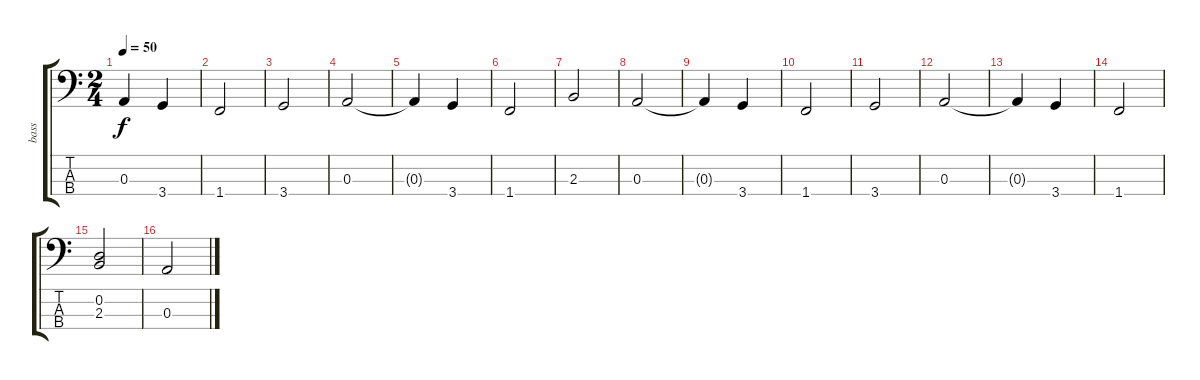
\track ("bass" "bass") {instrument fretlessbass}
\staff {score tabs}
\tuning (G2 D2 A1 E1) {hide}
\ts (2 4)
\tempo 50
\clef f4
\ks c
0.3.4{dy f} 3.4.4 |
1.4.2 |
3.4.2 |
0.3.2 |
0.3{t}.4 3.4.4 |
1.4.2 |
2.3.2 |
0.3.2 |
0.3{t}.4{volume 9} 3.4.4{volume 16} |
1.4.2 |
3.4.2 |
0.3.2 |
0.3{t}.4 3.4.4 |
1.4.2 |
(0.2 2.3).2 |
0.3.2
